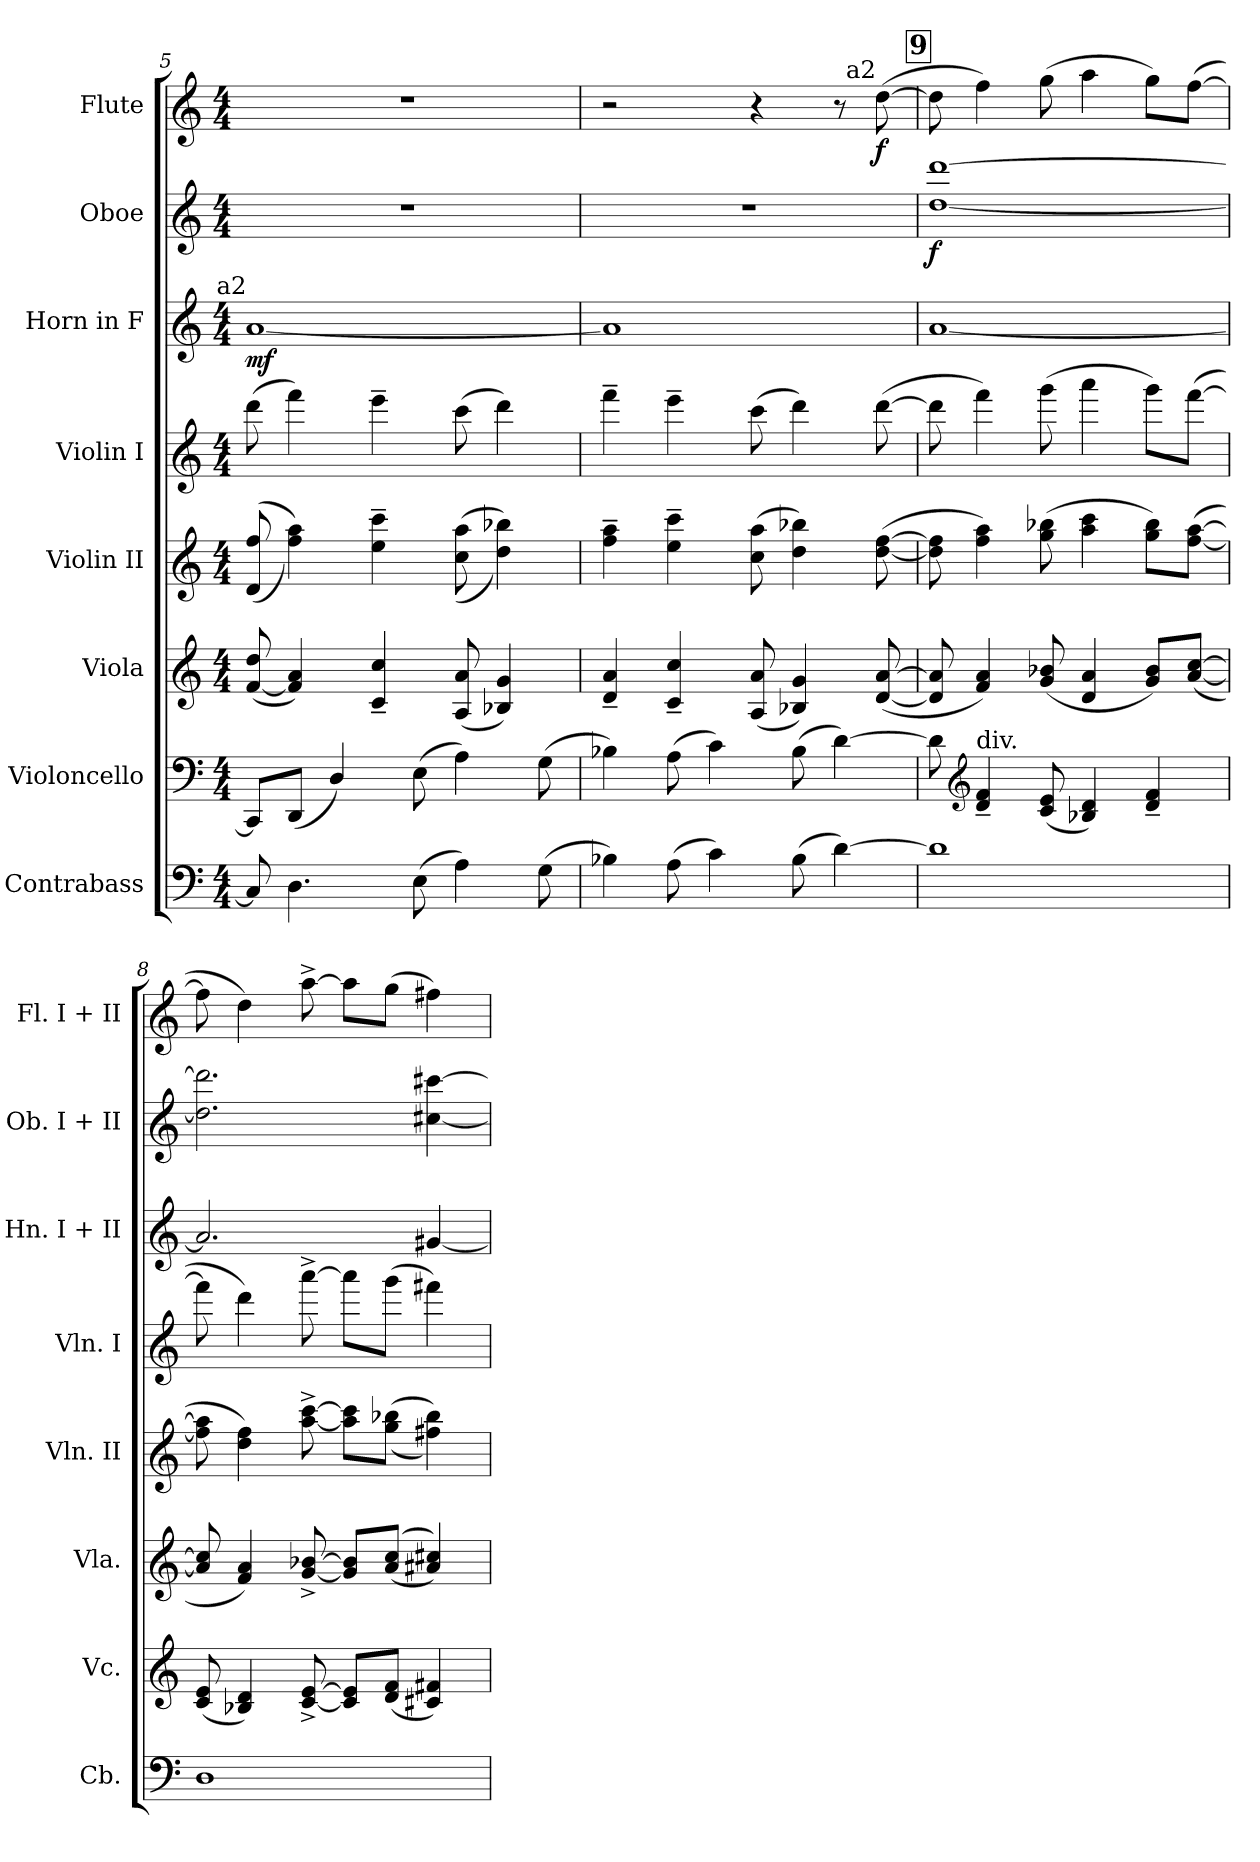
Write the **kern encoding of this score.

**kern	**kern	**kern	**kern	**kern	**kern	**dynam	**kern	**dynam	**kern	**dynam
*part8	*part7	*part6	*part5	*part4	*part3	*part3	*part2	*part2	*part1	*part1
*staff8	*staff7	*staff6	*staff5	*staff4	*staff3	*staff3	*staff2	*staff2	*staff1	*staff1
*I"Contrabass	*I"Violoncello	*I"Viola	*I"Violin II	*I"Violin I	*I"Horn in F	*	*I"Oboe	*	*I"Flute	*
*I'Cb.	*I'Vc.	*I'Vla.	*I'Vln. II	*I'Vln. I	*I'Hn. I + II	*	*I'Ob. I + II	*	*I'Fl. I + II	*
*clefF4	*clefF4	*clefG2	*clefG2	*clefG2	*clefG2	*	*clefG2	*	*clefG2	*
*ITrd7c12	*	*	*	*	*ITrd4c7	*	*	*	*	*
*k[]	*k[]	*k[]	*k[]	*k[]	*k[b-]	*	*k[]	*	*k[]	*
*C:	*C:	*C:	*C:	*C:	*F:	*	*C:	*	*C:	*
*M4/4	*M4/4	*M4/4	*M4/4	*M4/4	*M4/4	*	*M4/4	*	*M4/4	*
=5	=5	=5	=5	=5	=5	=5	=5	=5	=5	=5
!	!	!	!	!	!LO:TX:a:rj:t=a2	!	!	!	!	!
8CC]	8CCL]	(>[8f 8dd	(<(>8d 8ff	(8ddd	[1d	mf	1r	.	1r	.
4.DD	(8DDJ	4f] 4a)	4ff 4aa))	4fff)	.	.	.	.	.	.
.	4D/)	.	.	.	.	.	.	.	.	.
.	.	4c~ 4cc~	4ee~ 4ccc~	4eee~	.	.	.	.	.	.
(8EE	(8E	.	.	.	.	.	.	.	.	.
4AA)	4A)	(8A 8a	(<(>8cc 8aa	(8ccc	.	.	.	.	.	.
.	.	4B-X 4g)	4dd 4bb-X))	4ddd)	.	.	.	.	.	.
(8GG	(8G	.	.	.	.	.	.	.	.	.
=6	=6	=6	=6	=6	=6	=6	=6	=6	=6	=6
4BB-X)	4B-X)	4d~ 4a~	4ff~ 4aa~	4fff~	1d]	.	1r	.	2r	.
(8AA	(8A	4c~ 4cc~	4ee~ 4ccc~	4eee~	.	.	.	.	.	.
4C)	4c)	.	.	.	.	.	.	.	.	.
.	.	(8A 8a	(8cc 8aa	(8ccc	.	.	.	.	4r	.
(8BB-	(8B-	4B-X 4g)	4dd 4bb-X)	4ddd)	.	.	.	.	.	.
[4D)	[4d)	.	.	.	.	.	.	.	8r	.
!	!	!	!	!	!	!	!	!	!LO:TX:a:rj:t=a2	!
.	.	([8d [8a	([8dd [8ff	([8ddd	.	.	.	.	([8dd	f
!!LO:REH:place=s1:t=9
=7	=7	=7	=7	=7	=7	=7	=7	=7	=7	=7
1D]	8d]	8d] 8a]	8dd] 8ff]	8ddd]	[1d	.	[1dd [1ddd	f	8dd]	.
*	*clefG2	*	*	*	*	*	*	*	*	*
!	!LO:TX:a:t=div.	!	!	!	!	!	!	!	!	!
.	4d~ 4f~	4f 4a)	4ff 4aa)	4fff)	.	.	.	.	4ff)	.
.	(8c 8e	(8g 8b-X	(8gg 8bb-X	(8ggg	.	.	.	.	(8gg	.
.	4B-X 4d)	4d 4a	4aa 4ccc	4aaa	.	.	.	.	4aa	.
.	4d~ 4f~	8g 8b-L)	8gg 8bb-L)	8gggL)	.	.	.	.	8ggL)	.
.	.	([8a [8ccJ	([8ff [8aaJ	([8fffJ	.	.	.	.	([8ffJ	.
=8	=8	=8	=8	=8	=8	=8	=8	=8	=8	=8
1DD	(8c 8e	8a]/ 8cc]/	8ff] 8aa]	8fff]	2.d]	.	2.dd] 2.ddd]	.	8ff]	.
.	4B-X 4d)	4f 4a)	4dd 4ff)	4ddd)	.	.	.	.	4dd)	.
.	[8c^ [8e^	[8g^ [8b-X^	[8aa^ [8ccc^	[8aaa^	.	.	.	.	[8aa^	.
.	8c] 8e]L	8g] 8b-]L	8aa] 8ccc]L	8aaaL]	.	.	.	.	8aaL]	.
.	(8d 8fJ	(<(>8a 8ccJ	(<(>8gg 8bb-XJ	(8gggJ	.	.	.	.	(8ggJ	.
.	4c#X 4f#X)	4a#X/ 4cc#X/))	4ff#X 4bb-))	4fff#X)	[4c#Xi	.	[4cc#X [4ccc#X	.	4ff#X)	.
=	=	=	=	=	=	=	=	=	=	=
*-	*-	*-	*-	*-	*-	*-	*-	*-	*-	*-
